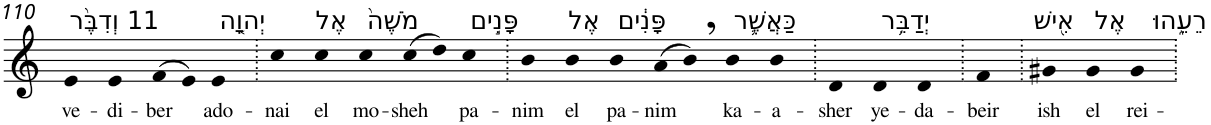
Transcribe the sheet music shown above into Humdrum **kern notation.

**kern	**text
*part1	*part1
*staff1	*staff1
*I"Piano	*
*I'Pno	*
!!LO:PB:g=z
*clefG2	*
*k[]	*
=110	=110
!LO:TX:a:t=11 וְדִבֶּ֨ר	!
!	!LO:LY:b
4e	ve-
!	!LO:LY:b
4e	-di-
!	!LO:LY:b
(>8f	-ber
8e)	.
!LO:TX:a:t=יְהוָ֤ה	!
!	!LO:LY:b
4e	ado-
=111.	=111.
!	!LO:LY:b
4cc	-nai
!LO:TX:a:t=אֶל	!
!	!LO:LY:b
4cc	el
!LO:TX:a:t=מֹשֶׁה֙	!
!	!LO:LY:b
4cc	mo-
!	!LO:LY:b
(>8cc	-sheh
8dd)	.
!LO:TX:a:t=פָּנִ֣ים	!
!	!LO:LY:b
4cc	pa-
=112.	=112.
!	!LO:LY:b
4b	-nim
!LO:TX:a:t=אֶל	!
!	!LO:LY:b
4b	el
!LO:TX:a:t=פָּנִ֔ים	!
!	!LO:LY:b
4b	pa-
!	!LO:LY:b
(>8a	-nim
8b,)	.
!LO:TX:a:t=כַּאֲשֶׁ֛ר	!
!	!LO:LY:b
4b	ka-
!	!LO:LY:b
4b	-a-
=113.	=113.
!	!LO:LY:b
4d	-sher
!LO:TX:a:t=יְדַבֵּ֥ר	!
!	!LO:LY:b
4d	ye-
!	!LO:LY:b
4d	-da-
=114.	=114.
!	!LO:LY:b
4f	-beir
=115.	=115.
!LO:TX:a:t=אִ֖ישׁ	!
!	!LO:LY:b
4g#X	ish
!LO:TX:a:t=אֶל	!
!	!LO:LY:b
4g#	el
!LO:TX:a:t=רֵעֵ֑הוּ	!
!	!LO:LY:b
4g#	rei-
=.	=.
*-	*-
